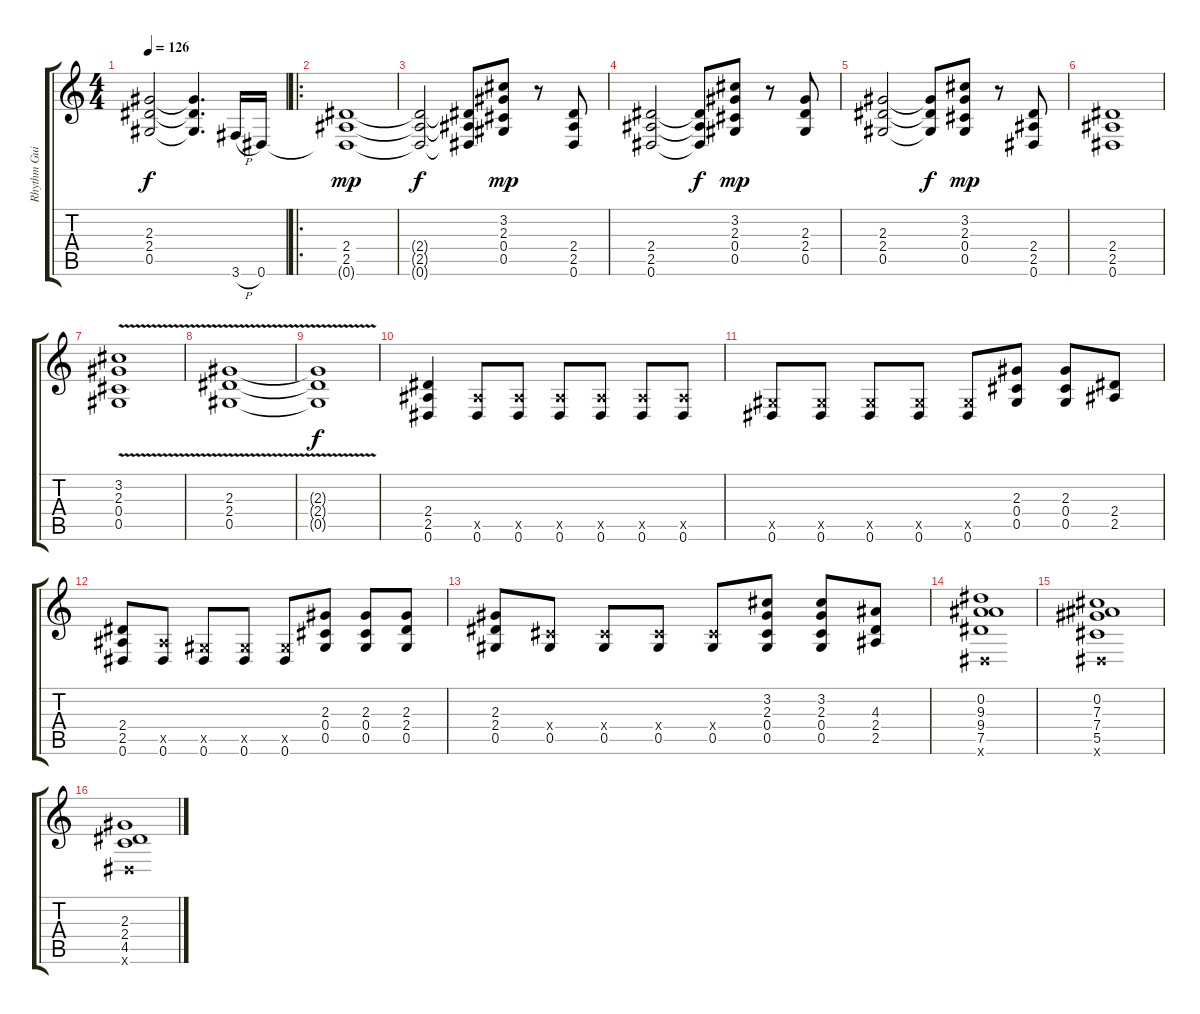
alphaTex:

\track ("Rhythm Guitar 1" "Rhythm Gui") {instrument overdrivenguitar}
\staff {score tabs}
\tuning (Eb4 Bb3 Gb3 Db3 Ab2 Eb2) {hide}
\ts (4 4)
\tempo 126
\clef g2
\ks c
(2.3{t} 2.4{t} 0.5{t}).2{dy f} (2.3{t} 2.4{t} 0.5{t}).4{d} 3.6{h}.16 0.6.16 |
\ro
(2.4 2.5 0.6{t}).1{dy mp} |
(2.4{t} 2.5{t} 0.6{t}).2{dy f} (2.4{t} 2.5{t} 0.6{t}).8 (3.2 2.3 0.4 0.5).8{dy mp} r.8 (2.4 2.5 0.6).8 |
(2.4 2.5 0.6).2 (2.4{t} 2.5{t} 0.6{t}).8{dy f} (3.2 2.3 0.4 0.5).8{dy mp} r.8 (2.3 2.4 0.5).8 |
(2.3 2.4 0.5).2 (2.3{t} 2.4{t} 0.5{t}).8{dy f} (3.2 2.3 0.4 0.5).8{dy mp} r.8 (2.4 2.5 0.6).8 |
(2.4 2.5 0.6).1 |
(3.2{v} 2.3{v} 0.4{v} 0.5{v}).1 |
(2.3{v} 2.4{v} 0.5{v}).1 |
(2.3{t} 2.4{t} 0.5{t}).1{dy f} |
(2.4 2.5 0.6).4 (2.5{x} 0.6).8 (2.5{x} 0.6).8 (2.5{x} 0.6).8 (2.5{x} 0.6).8 (2.5{x} 0.6).8 (2.5{x} 0.6).8 |
(0.5{x} 0.6).8 (0.5{x} 0.6).8 (0.5{x} 0.6).8 (0.5{x} 0.6).8 (0.5{x} 0.6).8 (2.3 0.4 0.5).8 (2.3 0.4 0.5).8 (2.4 2.5).8 |
(2.4 2.5 0.6).8 (2.5{x} 0.6).8 (0.5{x} 0.6).8 (0.5{x} 0.6).8 (0.5{x} 0.6).8 (2.3 0.4 0.5).8 (2.3 0.4 0.5).8 (2.3 2.4 0.5).8 |
(2.3 2.4 0.5).8 (0.4{x} 0.5).8 (0.4{x} 0.5).8 (0.4{x} 0.5).8 (0.4{x} 0.5).8 (3.2 2.3 0.4 0.5).8 (3.2 2.3 0.4 0.5).8 (4.3 2.4 2.5).8 |
(0.2 9.3 9.4 7.5 0.6{x}).1 |
(0.2 7.3 7.4 5.5 0.6{x}).1 |
(2.3 2.4 4.5 0.6{x}).1
